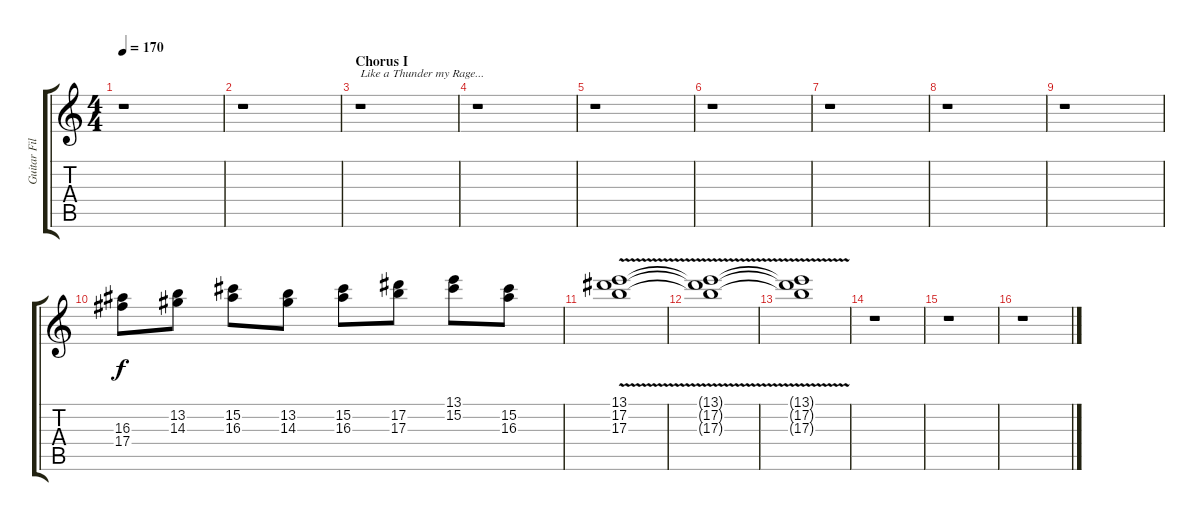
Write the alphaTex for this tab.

\track ("Guitar Fills" "Guitar Fil") {instrument overdrivenguitar}
\staff {score tabs}
\tuning (Eb4 Bb3 Gb3 Db3 Ab2 Eb2) {hide}
\ts (4 4)
\tempo 170
\clef g2
\ks c
r.1{dy f} |
r.1 |
\section ("" "Chorus I")
r.1{txt "Like a Thunder my Rage..."} |
r.1 |
r.1 |
r.1 |
r.1 |
r.1 |
r.1 |
(16.3 17.4).8{volume 8} (13.2 14.3).8 (15.2 16.3).8 (13.2 14.3).8 (15.2 16.3).8 (17.2 17.3).8 (13.1 15.2).8 (15.2 16.3).8 |
(13.1{v} 17.2{v} 17.3{v}).1 |
(13.1{v t} 17.2{v t} 17.3{v t}).1{volume 0} |
(13.1{v t} 17.2{v t} 17.3{v t}).1 |
r.1 |
r.1 |
r.1
